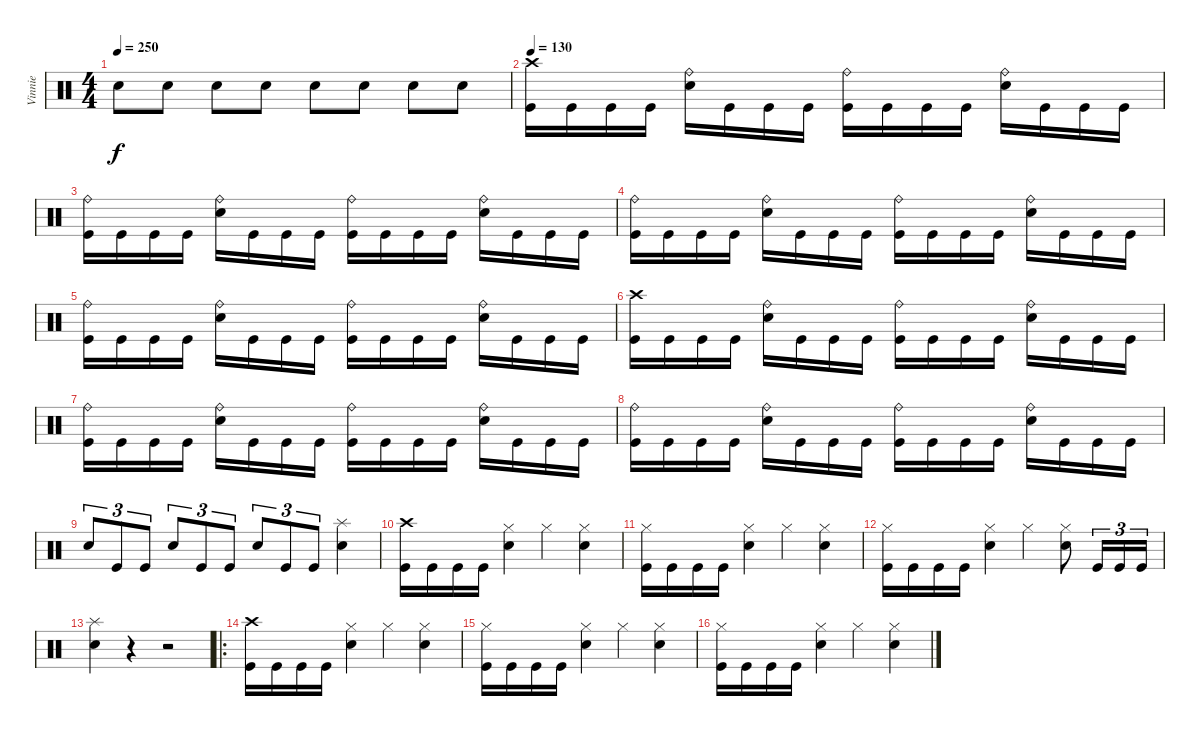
\track ("Vinnie" "Vinnie") {instrument percussion}
\staff {score}
\articulation defaults
\ts (4 4)
\tempo 250
\clef neutral
\ks c "Electric Snare (hit)".8{dy f} "Electric Snare (hit)".8 "Electric Snare (hit)".8 "Electric Snare (hit)".8 "Electric Snare (hit)".8 "Electric Snare (hit)".8 "Electric Snare (hit)".8 "Electric Snare (hit)".8
|
\tempo 130
("Kick (hit)" "Crash high (hit)").16 "Kick (hit)".16 "Kick (hit)".16 "Kick (hit)".16 ("Electric Snare (hit)" "Ride (bell)").16 "Kick (hit)".16 "Kick (hit)".16 "Kick (hit)".16 ("Kick (hit)" "Ride (bell)").16 "Kick (hit)".16 "Kick (hit)".16 "Kick (hit)".16 ("Electric Snare (hit)" "Ride (bell)").16 "Kick (hit)".16 "Kick (hit)".16 "Kick (hit)".16 |
("Kick (hit)" "Ride (bell)").16 "Kick (hit)".16 "Kick (hit)".16 "Kick (hit)".16 ("Electric Snare (hit)" "Ride (bell)").16 "Kick (hit)".16 "Kick (hit)".16 "Kick (hit)".16 ("Kick (hit)" "Ride (bell)").16 "Kick (hit)".16 "Kick (hit)".16 "Kick (hit)".16 ("Electric Snare (hit)" "Ride (bell)").16 "Kick (hit)".16 "Kick (hit)".16 "Kick (hit)".16 |
("Kick (hit)" "Ride (bell)").16 "Kick (hit)".16 "Kick (hit)".16 "Kick (hit)".16 ("Electric Snare (hit)" "Ride (bell)").16 "Kick (hit)".16 "Kick (hit)".16 "Kick (hit)".16 ("Kick (hit)" "Ride (bell)").16 "Kick (hit)".16 "Kick (hit)".16 "Kick (hit)".16 ("Electric Snare (hit)" "Ride (bell)").16 "Kick (hit)".16 "Kick (hit)".16 "Kick (hit)".16 |
("Kick (hit)" "Ride (bell)").16 "Kick (hit)".16 "Kick (hit)".16 "Kick (hit)".16 ("Electric Snare (hit)" "Ride (bell)").16 "Kick (hit)".16 "Kick (hit)".16 "Kick (hit)".16 ("Kick (hit)" "Ride (bell)").16 "Kick (hit)".16 "Kick (hit)".16 "Kick (hit)".16 ("Electric Snare (hit)" "Ride (bell)").16 "Kick (hit)".16 "Kick (hit)".16 "Kick (hit)".16 |
("Kick (hit)" "Crash high (hit)").16 "Kick (hit)".16 "Kick (hit)".16 "Kick (hit)".16 ("Electric Snare (hit)" "Ride (bell)").16 "Kick (hit)".16 "Kick (hit)".16 "Kick (hit)".16 ("Kick (hit)" "Ride (bell)").16 "Kick (hit)".16 "Kick (hit)".16 "Kick (hit)".16 ("Electric Snare (hit)" "Ride (bell)").16 "Kick (hit)".16 "Kick (hit)".16 "Kick (hit)".16 |
("Kick (hit)" "Ride (bell)").16 "Kick (hit)".16 "Kick (hit)".16 "Kick (hit)".16 ("Electric Snare (hit)" "Ride (bell)").16 "Kick (hit)".16 "Kick (hit)".16 "Kick (hit)".16 ("Kick (hit)" "Ride (bell)").16 "Kick (hit)".16 "Kick (hit)".16 "Kick (hit)".16 ("Electric Snare (hit)" "Ride (bell)").16 "Kick (hit)".16 "Kick (hit)".16 "Kick (hit)".16 |
("Kick (hit)" "Ride (bell)").16 "Kick (hit)".16 "Kick (hit)".16 "Kick (hit)".16 ("Electric Snare (hit)" "Ride (bell)").16 "Kick (hit)".16 "Kick (hit)".16 "Kick (hit)".16 ("Kick (hit)" "Ride (bell)").16 "Kick (hit)".16 "Kick (hit)".16 "Kick (hit)".16 ("Electric Snare (hit)" "Ride (bell)").16 "Kick (hit)".16 "Kick (hit)".16 "Kick (hit)".16 |
"Electric Snare (hit)".8{tu (3 2)} "Kick (hit)".8{tu (3 2)} "Kick (hit)".8{tu (3 2)} "Electric Snare (hit)".8{tu (3 2)} "Kick (hit)".8{tu (3 2)} "Kick (hit)".8{tu (3 2)} "Electric Snare (hit)".8{tu (3 2)} "Kick (hit)".8{tu (3 2)} "Kick (hit)".8{tu (3 2)} ("Electric Snare (hit)" "Splash (hit)").4 |
("Kick (hit)" "Crash high (hit)").16 "Kick (hit)".16 "Kick (hit)".16 "Kick (hit)".16 ("Electric Snare (hit)" "Hi-Hat (closed)").4 "Hi-Hat (closed)".4 ("Electric Snare (hit)" "Hi-Hat (closed)").4 |
("Kick (hit)" "Hi-Hat (closed)").16 "Kick (hit)".16 "Kick (hit)".16 "Kick (hit)".16 ("Electric Snare (hit)" "Hi-Hat (closed)").4 "Hi-Hat (closed)".4 ("Electric Snare (hit)" "Hi-Hat (closed)").4 |
("Kick (hit)" "Hi-Hat (closed)").16 "Kick (hit)".16 "Kick (hit)".16 "Kick (hit)".16 ("Electric Snare (hit)" "Hi-Hat (closed)").4 "Hi-Hat (closed)".4 ("Electric Snare (hit)" "Hi-Hat (closed)").8 "Kick (hit)".16{tu (3 2)} "Kick (hit)".16{tu (3 2)} "Kick (hit)".16{tu (3 2)} |
("Electric Snare (hit)" "Splash (hit)").4 r.4 r.2 |
\ro
("Kick (hit)" "Crash high (hit)").16 "Kick (hit)".16 "Kick (hit)".16 "Kick (hit)".16 ("Electric Snare (hit)" "Hi-Hat (closed)").4 "Hi-Hat (closed)".4 ("Electric Snare (hit)" "Hi-Hat (closed)").4 |
("Kick (hit)" "Hi-Hat (closed)").16 "Kick (hit)".16 "Kick (hit)".16 "Kick (hit)".16 ("Electric Snare (hit)" "Hi-Hat (closed)").4 "Hi-Hat (closed)".4 ("Electric Snare (hit)" "Hi-Hat (closed)").4 |
("Kick (hit)" "Hi-Hat (closed)").16 "Kick (hit)".16 "Kick (hit)".16 "Kick (hit)".16 ("Electric Snare (hit)" "Hi-Hat (closed)").4 "Hi-Hat (closed)".4 ("Electric Snare (hit)" "Hi-Hat (closed)").4
